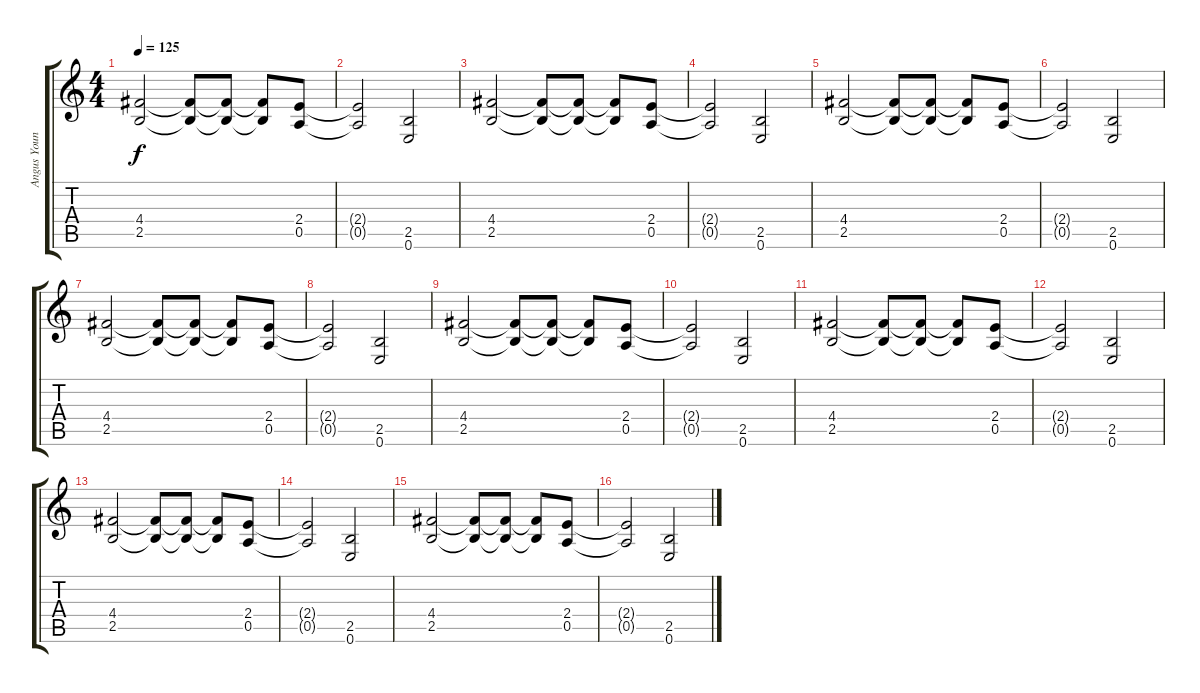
\track ("Angus Young" "Angus Youn") {instrument distortionguitar}
\staff {score tabs}
\tuning (E4 B3 G3 D3 A2 E2) {hide}
\ts (4 4)
\tempo 125
\clef g2
\ks c
(4.4 2.5).2{dy f} (4.4{t} 2.5{t}).8 (4.4{t} 2.5{t}).8 (4.4{t} 2.5{t}).8 (2.4 0.5).8 |
(2.4{t} 0.5{t}).2 (2.5 0.6).2 |
(4.4 2.5).2 (4.4{t} 2.5{t}).8 (4.4{t} 2.5{t}).8 (4.4{t} 2.5{t}).8 (2.4 0.5).8 |
(2.4{t} 0.5{t}).2 (2.5 0.6).2 |
(4.4 2.5).2 (4.4{t} 2.5{t}).8 (4.4{t} 2.5{t}).8 (4.4{t} 2.5{t}).8 (2.4 0.5).8 |
(2.4{t} 0.5{t}).2 (2.5 0.6).2 |
(4.4 2.5).2 (4.4{t} 2.5{t}).8 (4.4{t} 2.5{t}).8 (4.4{t} 2.5{t}).8 (2.4 0.5).8 |
(2.4{t} 0.5{t}).2 (2.5 0.6).2 |
(4.4 2.5).2 (4.4{t} 2.5{t}).8 (4.4{t} 2.5{t}).8 (4.4{t} 2.5{t}).8 (2.4 0.5).8 |
(2.4{t} 0.5{t}).2 (2.5 0.6).2 |
(4.4 2.5).2 (4.4{t} 2.5{t}).8 (4.4{t} 2.5{t}).8 (4.4{t} 2.5{t}).8 (2.4 0.5).8 |
(2.4{t} 0.5{t}).2 (2.5 0.6).2 |
(4.4 2.5).2 (4.4{t} 2.5{t}).8 (4.4{t} 2.5{t}).8 (4.4{t} 2.5{t}).8 (2.4 0.5).8 |
(2.4{t} 0.5{t}).2 (2.5 0.6).2 |
(4.4 2.5).2 (4.4{t} 2.5{t}).8 (4.4{t} 2.5{t}).8 (4.4{t} 2.5{t}).8 (2.4 0.5).8 |
(2.4{t} 0.5{t}).2 (2.5 0.6).2
